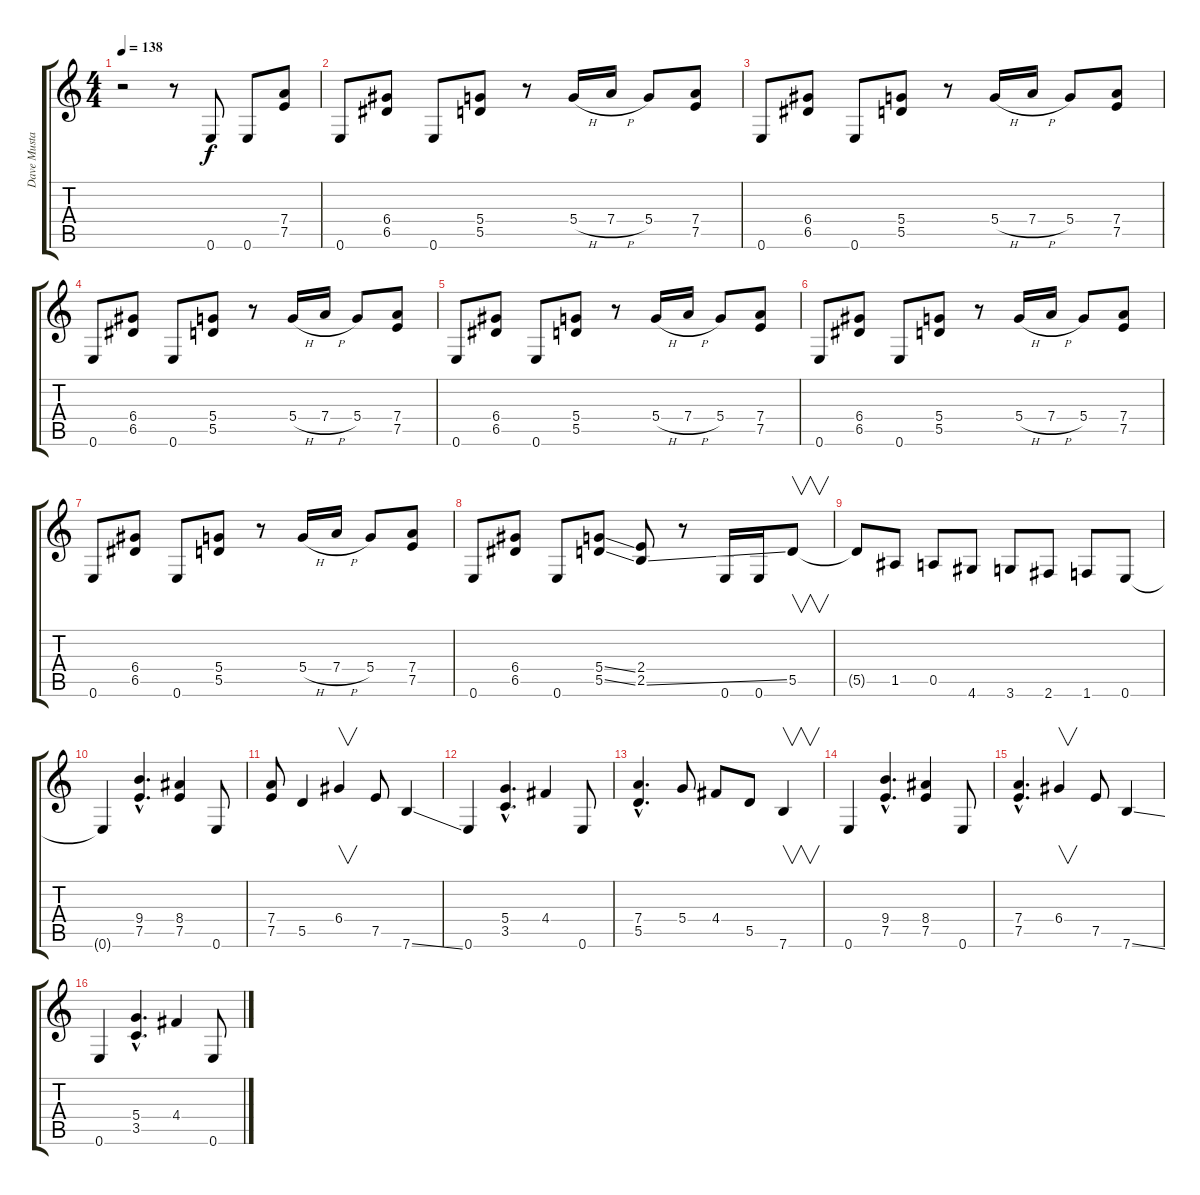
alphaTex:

\track ("Dave Mustane (Overdriven Guitar)" "Dave Musta") {instrument overdrivenguitar}
\staff {score tabs}
\tuning (E4 B3 G3 D3 A2 E2) {hide}
\ts (4 4)
\tempo 138
\clef g2
\ks c
r.2{dy f} r.8 0.6.8 0.6.8 (7.4 7.5).8 |
0.6.8 (6.4 6.5).8 0.6.8 (5.4 5.5).8 r.8 5.4{h}.16 7.4{h}.16 5.4.8 (7.4 7.5).8 |
0.6.8 (6.4 6.5).8 0.6.8 (5.4 5.5).8 r.8 5.4{h}.16 7.4{h}.16 5.4.8 (7.4 7.5).8 |
0.6.8 (6.4 6.5).8 0.6.8 (5.4 5.5).8 r.8 5.4{h}.16 7.4{h}.16 5.4.8 (7.4 7.5).8 |
0.6.8 (6.4 6.5).8 0.6.8 (5.4 5.5).8 r.8 5.4{h}.16 7.4{h}.16 5.4.8 (7.4 7.5).8 |
0.6.8 (6.4 6.5).8 0.6.8 (5.4 5.5).8 r.8 5.4{h}.16 7.4{h}.16 5.4.8 (7.4 7.5).8 |
0.6.8 (6.4 6.5).8 0.6.8 (5.4 5.5).8 r.8 5.4{h}.16 7.4{h}.16 5.4.8 (7.4 7.5).8 |
0.6.8 (6.4 6.5).8 0.6.8 (5.4{ss} 5.5{ss}).8 (2.4 2.5{ss}).8 r.8 0.6.16 0.6.16 5.5.8{v} |
5.5{t}.8 1.5.8 0.5.8 4.6.8 3.6.8 2.6.8 1.6.8 0.6.8 |
0.6{t}.4 (9.4{hac} 7.5{hac}).4{d} (8.4 7.5).4 0.6.8 |
(7.4 7.5).8 5.5.4 6.4.4{v} 7.5.8 7.6{ss}.4 |
0.6.4 (5.4{hac} 3.5{hac}).4{d} 4.4.4 0.6.8 |
(7.4{hac} 5.5{hac}).4{d} 5.4.8 4.4.8 5.5.8 7.6.4{v} |
0.6.4 (9.4{hac} 7.5{hac}).4{d} (8.4 7.5).4 0.6.8 |
(7.4{hac} 7.5{hac}).4{d} 6.4.4{v} 7.5.8 7.6{ss}.4 |
0.6.4 (5.4{hac} 3.5{hac}).4{d} 4.4.4 0.6.8
